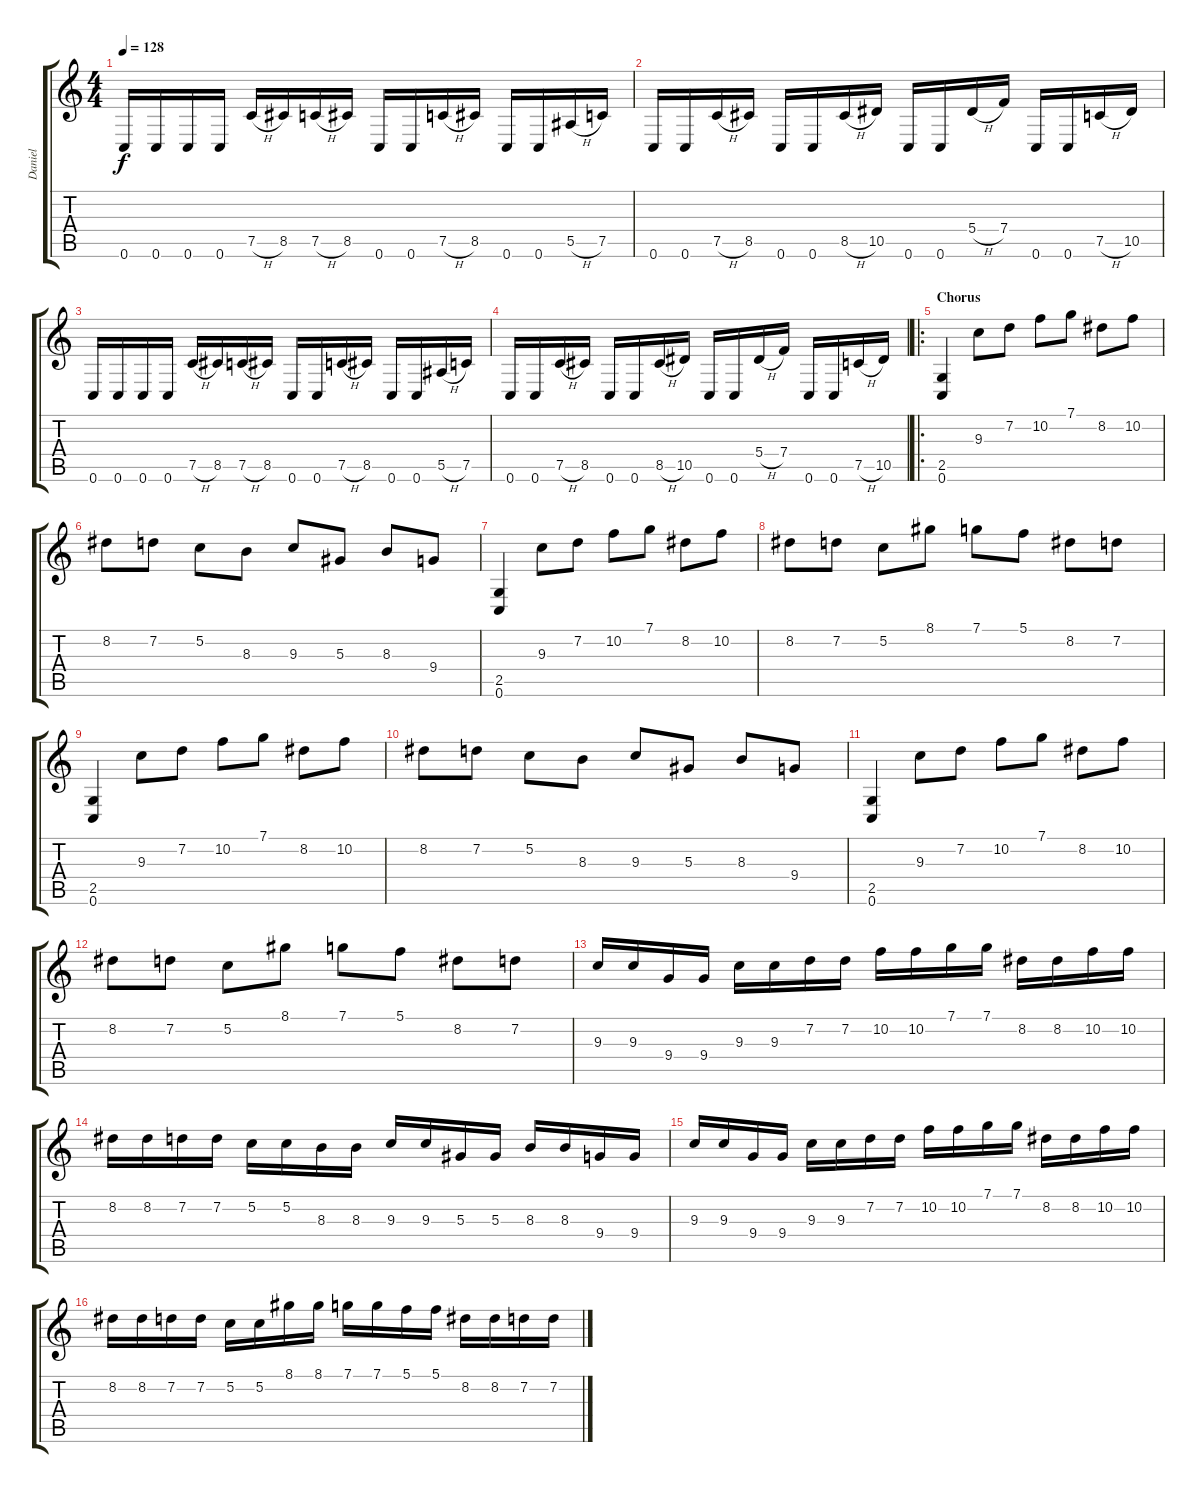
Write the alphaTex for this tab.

\track ("Daniel" "Daniel") {instrument distortionguitar}
\staff {score tabs}
\tuning (C4 G3 Eb3 Bb2 F2 C2) {hide}
\ts (4 4)
\tempo 128
\clef g2
\ks c
0.6.16{dy f} 0.6.16 0.6.16 0.6.16 7.5{h}.16 8.5.16 7.5{h}.16 8.5.16 0.6.16 0.6.16 7.5{h}.16 8.5.16 0.6.16 0.6.16 5.5{h}.16 7.5.16 |
0.6.16 0.6.16 7.5{h}.16 8.5.16 0.6.16 0.6.16 8.5{h}.16 10.5.16 0.6.16 0.6.16 5.4{h}.16 7.4.16 0.6.16 0.6.16 7.5{h}.16 10.5.16 |
0.6.16 0.6.16 0.6.16 0.6.16 7.5{h}.16 8.5.16 7.5{h}.16 8.5.16 0.6.16 0.6.16 7.5{h}.16 8.5.16 0.6.16 0.6.16 5.5{h}.16 7.5.16 |
0.6.16 0.6.16 7.5{h}.16 8.5.16 0.6.16 0.6.16 8.5{h}.16 10.5.16 0.6.16 0.6.16 5.4{h}.16 7.4.16 0.6.16 0.6.16 7.5{h}.16 10.5.16 |
\ro
\section ("" "Chorus")
(2.5 0.6).4{volume 12} 9.3.8 7.2.8 10.2.8 7.1.8 8.2.8 10.2.8 |
8.2.8 7.2.8 5.2.8 8.3.8 9.3.8 5.3.8 8.3.8 9.4.8 |
(2.5 0.6).4 9.3.8 7.2.8 10.2.8 7.1.8 8.2.8 10.2.8 |
8.2.8 7.2.8 5.2.8 8.1.8 7.1.8 5.1.8 8.2.8 7.2.8 |
(2.5 0.6).4 9.3.8 7.2.8 10.2.8 7.1.8 8.2.8 10.2.8 |
8.2.8 7.2.8 5.2.8 8.3.8 9.3.8 5.3.8 8.3.8 9.4.8 |
(2.5 0.6).4 9.3.8 7.2.8 10.2.8 7.1.8 8.2.8 10.2.8 |
8.2.8 7.2.8 5.2.8 8.1.8 7.1.8 5.1.8 8.2.8 7.2.8 |
9.3.16 9.3.16 9.4.16 9.4.16 9.3.16 9.3.16 7.2.16 7.2.16 10.2.16 10.2.16 7.1.16 7.1.16 8.2.16 8.2.16 10.2.16 10.2.16 |
8.2.16 8.2.16 7.2.16 7.2.16 5.2.16 5.2.16 8.3.16 8.3.16 9.3.16 9.3.16 5.3.16 5.3.16 8.3.16 8.3.16 9.4.16 9.4.16 |
9.3.16 9.3.16 9.4.16 9.4.16 9.3.16 9.3.16 7.2.16 7.2.16 10.2.16 10.2.16 7.1.16 7.1.16 8.2.16 8.2.16 10.2.16 10.2.16 |
8.2.16 8.2.16 7.2.16 7.2.16 5.2.16 5.2.16 8.1.16 8.1.16 7.1.16 7.1.16 5.1.16 5.1.16 8.2.16 8.2.16 7.2.16 7.2.16
